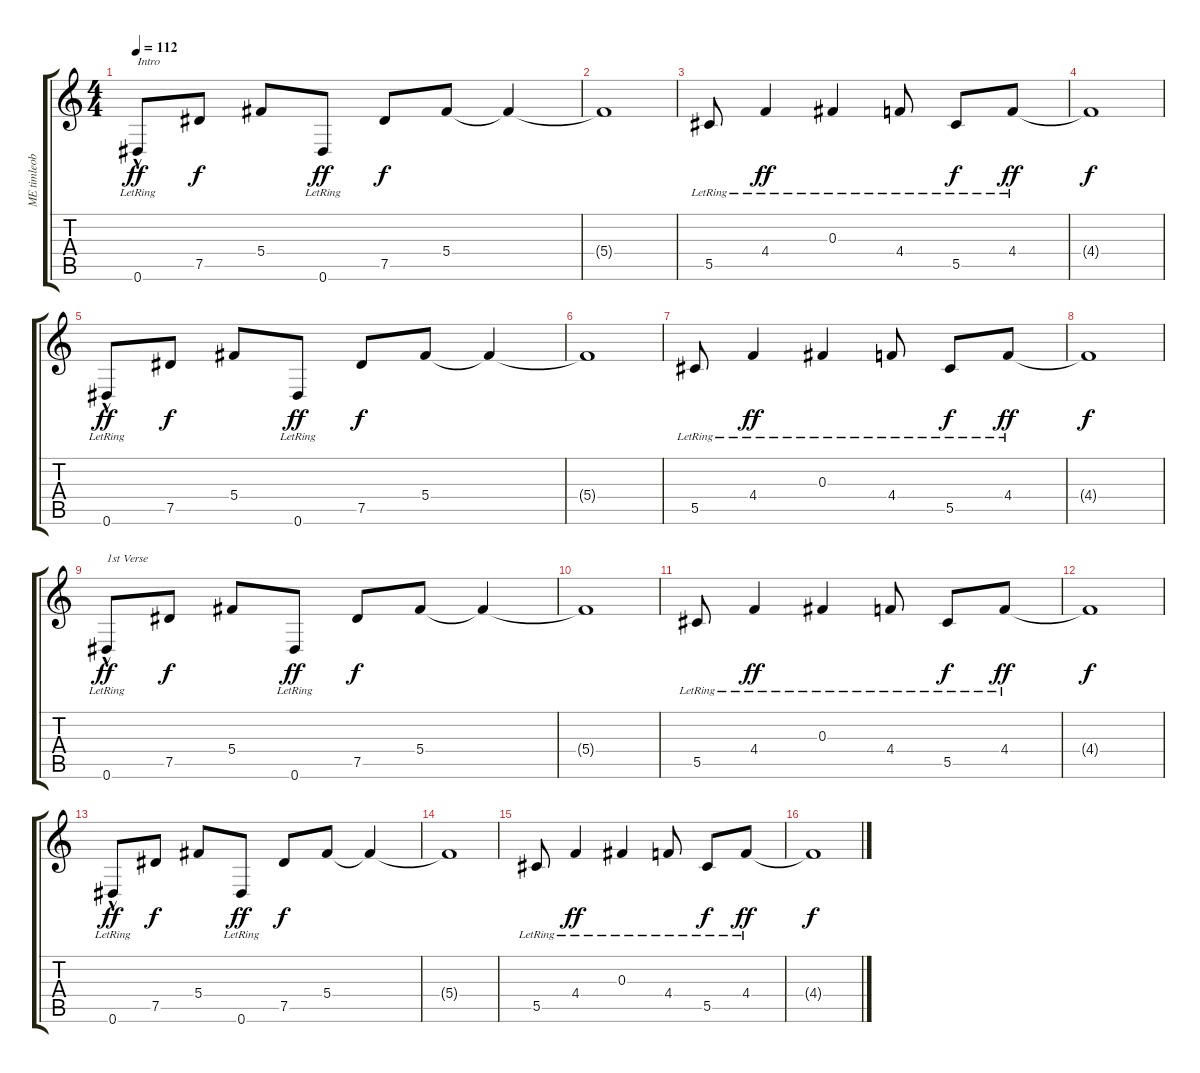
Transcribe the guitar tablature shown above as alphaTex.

\track ("ME timleob Clean" "ME timleob") {instrument electricguitarclean}
\staff {score tabs}
\tuning (Eb4 Bb3 Gb3 Db3 Ab2 Eb2) {hide}
\ts (4 4)
\tempo 112
\clef g2
\ks c
0.6{hac lr}.8{txt "Intro" dy ff instrument electricguitarclean} 7.5.8{dy f} 5.4.8 0.6{lr}.8{dy ff} 7.5.8{dy f} 5.4.8 5.4{t}.4 |
5.4{t}.1 |
5.5{lr}.8 4.4{lr}.4{dy ff} 0.3{lr}.4 4.4{lr}.8 5.5{lr}.8{dy f} 4.4{lr}.8{dy ff} |
4.4{t}.1{dy f} |
0.6{hac lr}.8{dy ff} 7.5.8{dy f} 5.4.8 0.6{lr}.8{dy ff} 7.5.8{dy f} 5.4.8 5.4{t}.4 |
5.4{t}.1 |
5.5{lr}.8 4.4{lr}.4{dy ff} 0.3{lr}.4 4.4{lr}.8 5.5{lr}.8{dy f} 4.4{lr}.8{dy ff} |
4.4{t}.1{dy f} |
0.6{hac lr}.8{txt "1st Verse" dy ff} 7.5.8{dy f} 5.4.8 0.6{lr}.8{dy ff} 7.5.8{dy f} 5.4.8 5.4{t}.4 |
5.4{t}.1 |
5.5{lr}.8 4.4{lr}.4{dy ff} 0.3{lr}.4 4.4{lr}.8 5.5{lr}.8{dy f} 4.4{lr}.8{dy ff} |
4.4{t}.1{dy f} |
0.6{hac lr}.8{dy ff} 7.5.8{dy f} 5.4.8 0.6{lr}.8{dy ff} 7.5.8{dy f} 5.4.8 5.4{t}.4 |
5.4{t}.1 |
5.5{lr}.8 4.4{lr}.4{dy ff} 0.3{lr}.4 4.4{lr}.8 5.5{lr}.8{dy f} 4.4{lr}.8{dy ff} |
4.4{t}.1{dy f}
